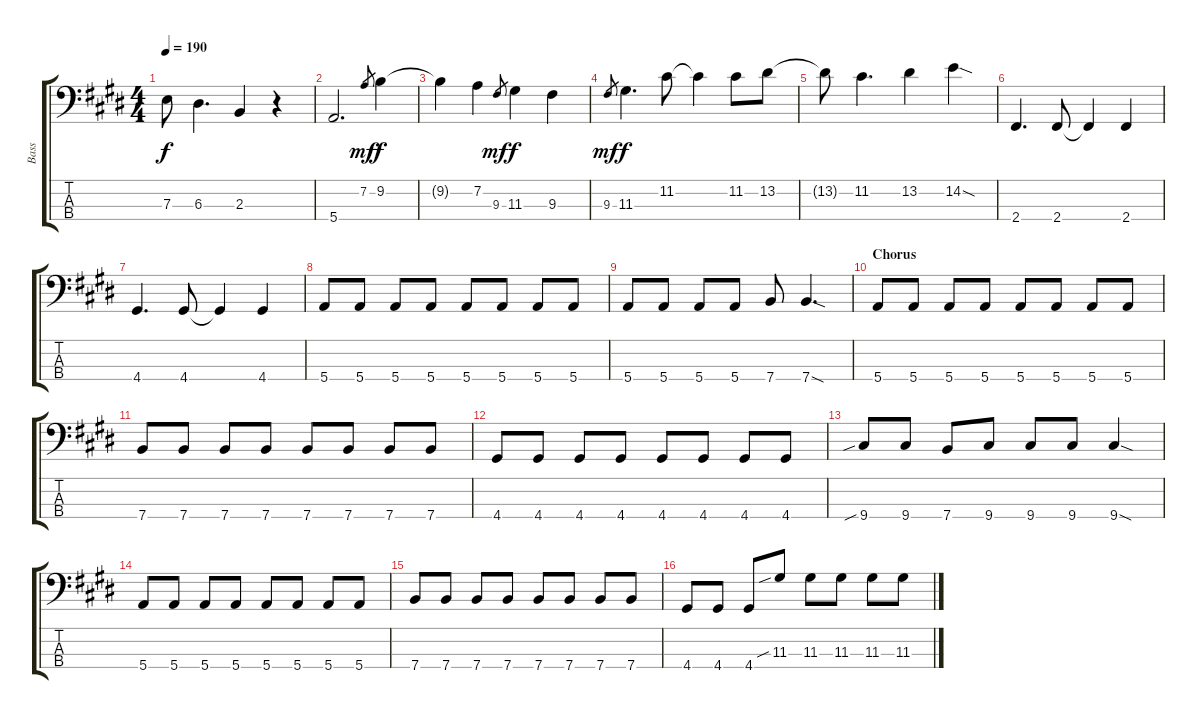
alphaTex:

\track ("Bass" "Bass") {instrument electricbassfinger}
\staff {score tabs}
\tuning (G2 D2 A1 E1) {hide}
\ts (4 4)
\tempo 190
\clef f4
\ks e
7.3{t}.8{dy f} 6.3.4{d} 2.3.4 r.4 |
5.4.2{d} 7.2.8{gr dy mf} 9.2.4{dy f} |
9.2{t}.4 7.2.4 9.3.8{gr dy mf} 11.3.4{dy f} 9.3.4 |
9.3.8{gr dy mf} 11.3.4{d dy f} 11.2.8 11.2{t}.4 11.2.8 13.2.8 |
13.2{t}.8 11.2.4{d} 13.2.4 14.2{sod}.4 |
2.4.4{d} 2.4.8 2.4{t}.4 2.4.4 |
4.4.4{d} 4.4.8 4.4{t}.4 4.4.4 |
5.4.8 5.4.8 5.4.8 5.4.8 5.4.8 5.4.8 5.4.8 5.4.8 |
5.4.8 5.4.8 5.4.8 5.4.8 7.4.8 7.4{sod}.4{d} |
\section ("" "Chorus")
5.4.8 5.4.8 5.4.8 5.4.8 5.4.8 5.4.8 5.4.8 5.4.8 |
7.4.8 7.4.8 7.4.8 7.4.8 7.4.8 7.4.8 7.4.8 7.4.8 |
4.4.8 4.4.8 4.4.8 4.4.8 4.4.8 4.4.8 4.4.8 4.4.8 |
9.4{sib}.8 9.4.8 7.4.8 9.4.8 9.4.8 9.4.8 9.4{sod}.4 |
5.4.8 5.4.8 5.4.8 5.4.8 5.4.8 5.4.8 5.4.8 5.4.8 |
7.4.8 7.4.8 7.4.8 7.4.8 7.4.8 7.4.8 7.4.8 7.4.8 |
4.4.8 4.4.8 4.4.8 11.3{sib}.8 11.3.8 11.3.8 11.3.8 11.3.8
